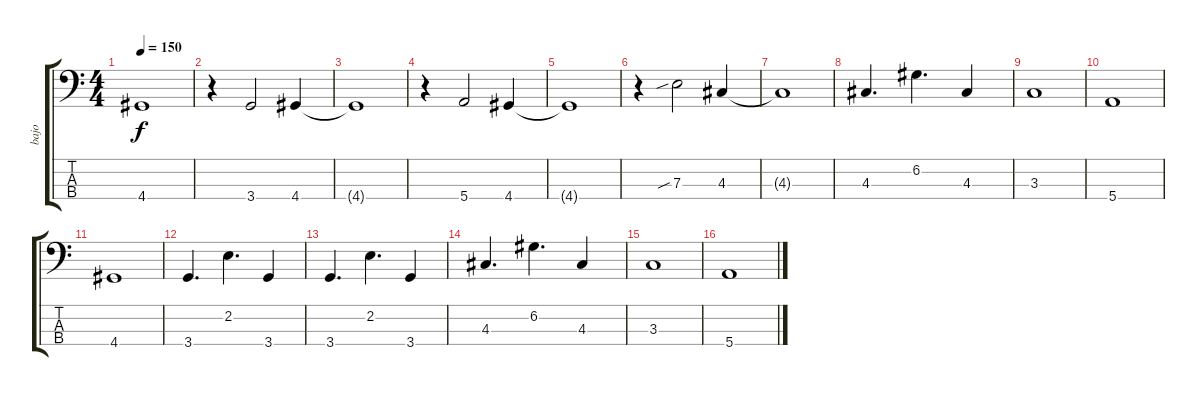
\track ("bajo" "bajo") {instrument electricbassfinger}
\staff {score tabs}
\tuning (G2 D2 A1 E1) {hide}
\ts (4 4)
\tempo 150
\clef f4
\ks c
4.4{t}.1{dy f} |
r.4 3.4.2 4.4.4 |
4.4{t}.1 |
r.4 5.4.2 4.4.4 |
4.4{t}.1 |
r.4 7.3{sib}.2 4.3.4 |
4.3{t}.1 |
4.3.4{d} 6.2.4{d} 4.3.4 |
3.3.1 |
5.4.1 |
4.4.1 |
3.4.4{d} 2.2.4{d} 3.4.4 |
3.4.4{d} 2.2.4{d} 3.4.4 |
4.3.4{d} 6.2.4{d} 4.3.4 |
3.3.1 |
5.4.1
